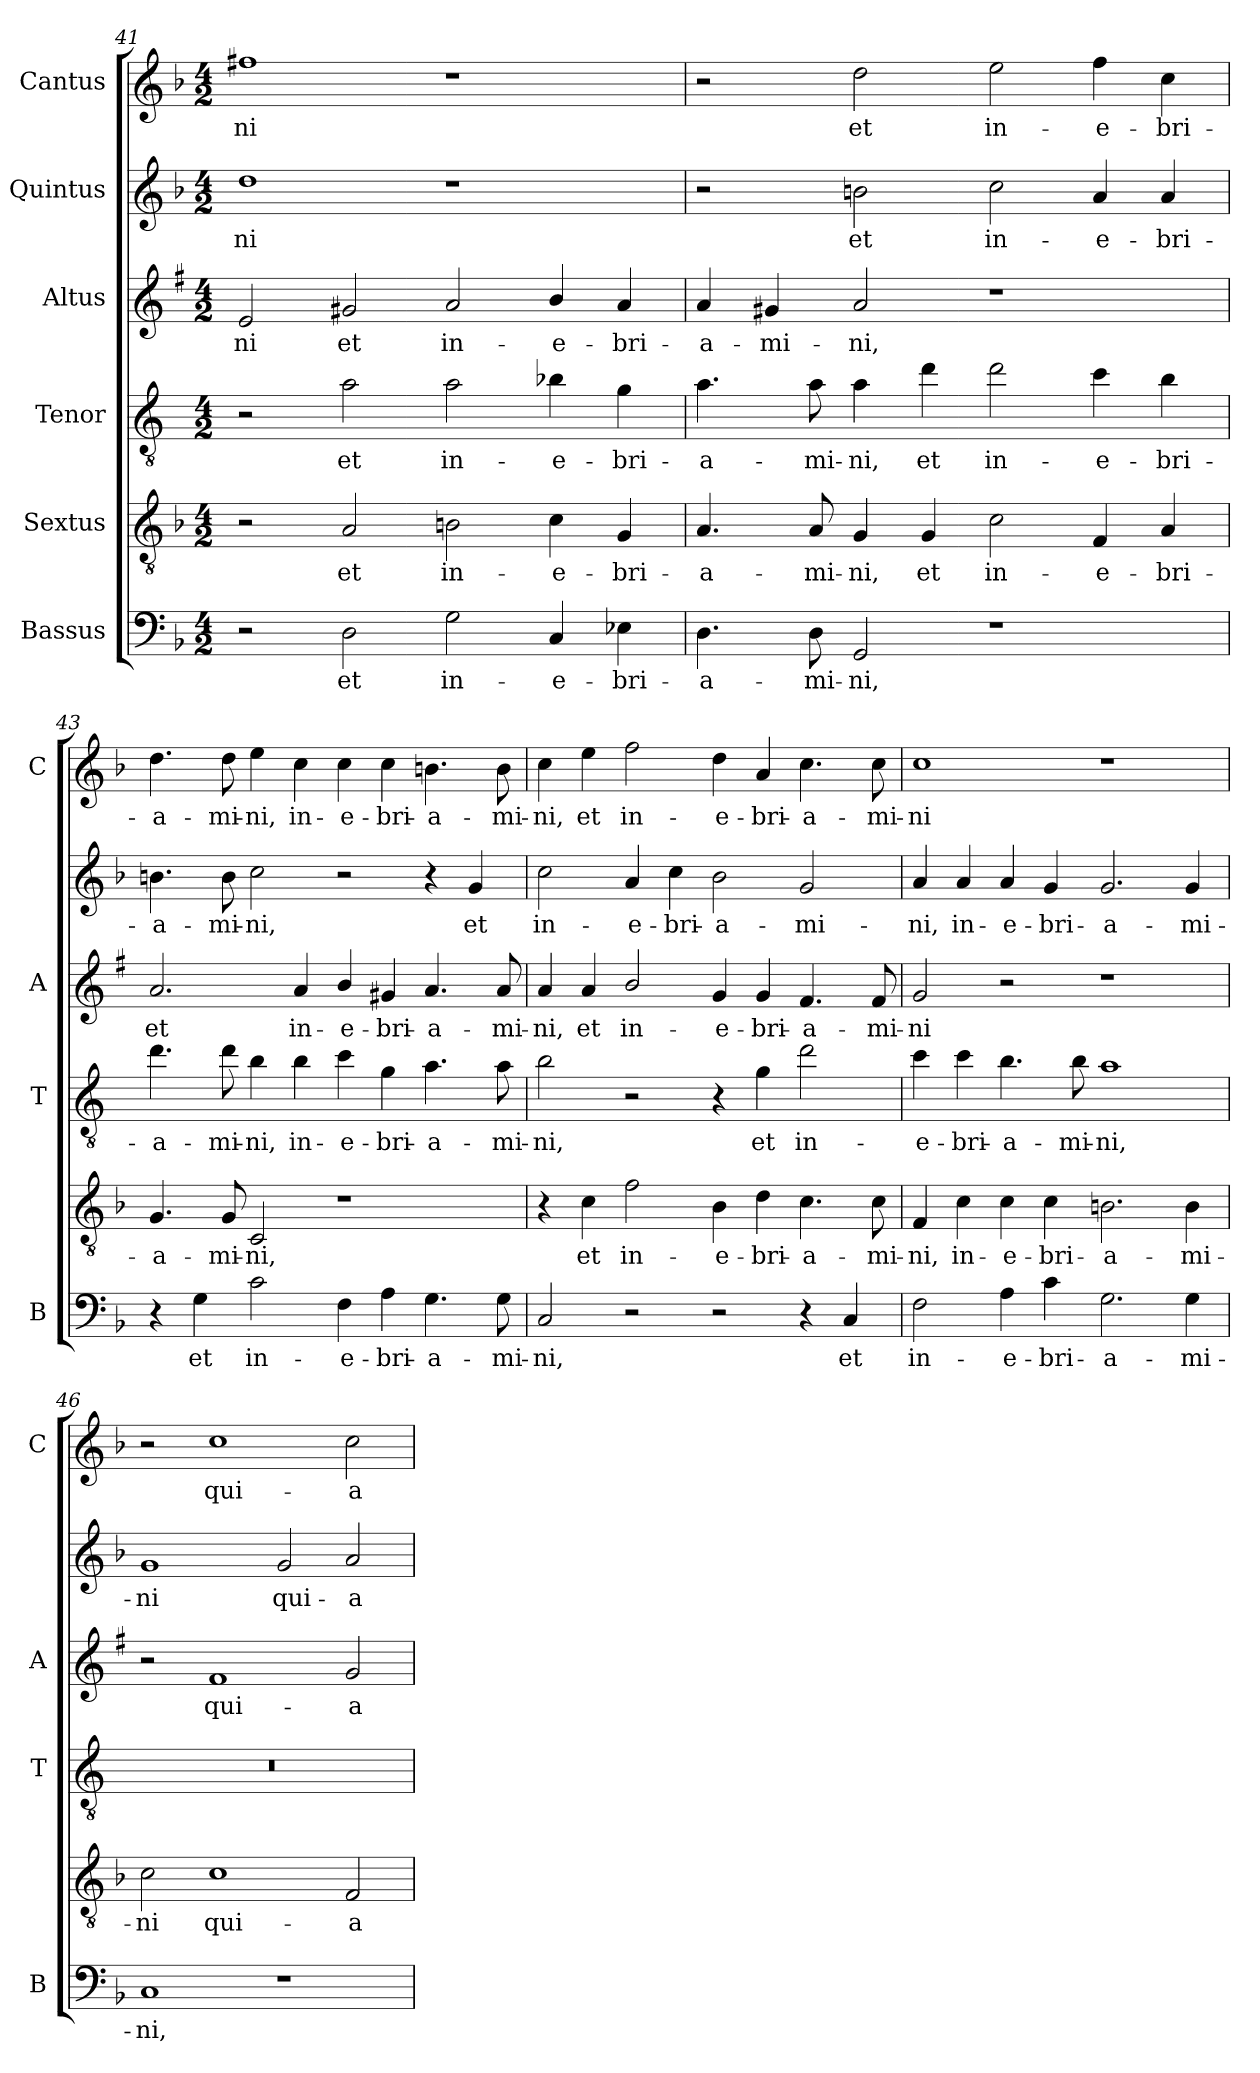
**kern	**text	**kern	**text	**kern	**text	**kern	**text	**kern	**text	**kern	**text
*part6	*part6	*part5	*part5	*part4	*part4	*part3	*part3	*part2	*part2	*part1	*part1
*staff6	*staff6	*staff5	*staff5	*staff4	*staff4	*staff3	*staff3	*staff2	*staff2	*staff1	*staff1
*I"Bassus	*	*I"Sextus	*	*I"Tenor	*	*I"Altus	*	*I"Quintus	*	*I"Cantus	*
*I'B	*	*	*	*I'T	*	*I'A	*	*	*	*I'C	*
*clefF4	*	*clefGv2	*	*clefGv2	*	*clefG2	*	*clefG2	*	*clefG2	*
*	*	*	*	*ITrd4c7	*	*ITrd1c2	*	*	*	*	*
*k[b-]	*	*k[b-]	*	*k[b-]	*	*k[b-]	*	*k[b-]	*	*k[b-]	*
*F:	*	*F:	*	*F:	*	*F:	*	*F:	*	*F:	*
*M4/2	*	*M4/2	*	*M4/2	*	*M4/2	*	*M4/2	*	*M4/2	*
=41	=41	=41	=41	=41	=41	=41	=41	=41	=41	=41	=41
!	!	!	!	!	!	!	!LO:LY:b	!	!LO:LY:b	!	!LO:LY:b
2r	.	2r	.	2r	.	2d/	-ni	1dd	-ni	1ff#X	-ni
!	!LO:LY:b	!	!LO:LY:b	!	!LO:LY:b	!	!LO:LY:b	!	!	!	!
2D\	et	2A/	et	2d\	et	2f#X/	et	.	.	.	.
!	!LO:LY:b	!	!LO:LY:b	!	!LO:LY:b	!	!LO:LY:b	!	!	!	!
2G\	in-	2Bn\	in-	2d\	in-	2g/	in-	1r	.	1r	.
!	!LO:LY:b	!	!LO:LY:b	!	!LO:LY:b	!	!LO:LY:b	!	!	!	!
4C/	-e-	4c\	-e-	4e-X\	-e-	4a/	-e-	.	.	.	.
!	!LO:LY:b	!	!LO:LY:b	!	!LO:LY:b	!	!LO:LY:b	!	!	!	!
4E-X\	-bri-	4G/	-bri-	4c\	-bri-	4g/	-bri-	.	.	.	.
=42	=42	=42	=42	=42	=42	=42	=42	=42	=42	=42	=42
!	!LO:LY:b	!	!LO:LY:b	!	!LO:LY:b	!	!LO:LY:b	!	!	!	!
4.D\	-a-	4.A/	-a-	4.d\	-a-	4g/	-a-	2r	.	2r	.
!	!	!	!	!	!	!	!LO:LY:b	!	!	!	!
.	.	.	.	.	.	4f#X/	-mi-	.	.	.	.
!	!LO:LY:b	!	!LO:LY:b	!	!LO:LY:b	!	!	!	!	!	!
8D\	-mi-	8A/	-mi-	8d\	-mi-	.	.	.	.	.	.
!	!LO:LY:b	!	!LO:LY:b	!	!LO:LY:b	!	!LO:LY:b	!	!LO:LY:b	!	!LO:LY:b
2GG/	-ni,	4G/	-ni,	4d\	-ni,	2g/	-ni,	2bn\	et	2dd\	et
!	!	!	!LO:LY:b	!	!LO:LY:b	!	!	!	!	!	!
.	.	4G/	et	4g\	et	.	.	.	.	.	.
!	!	!	!LO:LY:b	!	!LO:LY:b	!	!	!	!LO:LY:b	!	!LO:LY:b
1r	.	2c\	in-	2g\	in-	1r	.	2cc\	in-	2ee\	in-
!	!	!	!LO:LY:b	!	!LO:LY:b	!	!	!	!LO:LY:b	!	!LO:LY:b
.	.	4F/	-e-	4f\	-e-	.	.	4a/	-e-	4ff\	-e-
!	!	!	!LO:LY:b	!	!LO:LY:b	!	!	!	!LO:LY:b	!	!LO:LY:b
.	.	4A/	-bri-	4e\	-bri-	.	.	4a/	-bri-	4cc\	-bri-
!!LO:PB:g=z
=43	=43	=43	=43	=43	=43	=43	=43	=43	=43	=43	=43
!	!	!	!LO:LY:b	!	!LO:LY:b	!	!LO:LY:b	!	!LO:LY:b	!	!LO:LY:b
4r	.	4.G/	-a-	4.g\	-a-	2.g/	et	4.bn\	-a-	4.dd\	-a-
!	!LO:LY:b	!	!	!	!	!	!	!	!	!	!
4G\	et	.	.	.	.	.	.	.	.	.	.
!	!	!	!LO:LY:b	!	!LO:LY:b	!	!	!	!LO:LY:b	!	!LO:LY:b
.	.	8G/	-mi-	8g\	-mi-	.	.	8b\	-mi-	8dd\	-mi-
!	!LO:LY:b	!	!LO:LY:b	!	!LO:LY:b	!	!	!	!LO:LY:b	!	!LO:LY:b
2c\	in-	2C/	-ni,	4e\	-ni,	.	.	2cc\	-ni,	4ee\	-ni,
!	!	!	!	!	!LO:LY:b	!	!LO:LY:b	!	!	!	!LO:LY:b
.	.	.	.	4e\	in-	4g/	in-	.	.	4cc\	in-
!	!LO:LY:b	!	!	!	!LO:LY:b	!	!LO:LY:b	!	!	!	!LO:LY:b
4F\	-e-	1r	.	4f\	-e-	4a/	-e-	2r	.	4cc\	-e-
!	!LO:LY:b	!	!	!	!LO:LY:b	!	!LO:LY:b	!	!	!	!LO:LY:b
4A\	-bri-	.	.	4c\	-bri-	4f#X/	-bri-	.	.	4cc\	-bri-
!	!LO:LY:b	!	!	!	!LO:LY:b	!	!LO:LY:b	!	!	!	!LO:LY:b
4.G\	-a-	.	.	4.d\	-a-	4.g/	-a-	4r	.	4.bn\	-a-
!	!	!	!	!	!	!	!	!	!LO:LY:b	!	!
.	.	.	.	.	.	.	.	4g/	et	.	.
!	!LO:LY:b	!	!	!	!LO:LY:b	!	!LO:LY:b	!	!	!	!LO:LY:b
8G\	-mi-	.	.	8d\	-mi-	8g/	-mi-	.	.	8b\	-mi-
=44	=44	=44	=44	=44	=44	=44	=44	=44	=44	=44	=44
!	!LO:LY:b	!	!	!	!LO:LY:b	!	!LO:LY:b	!	!LO:LY:b	!	!LO:LY:b
2C/	-ni,	4r	.	2e\	-ni,	4g/	-ni,	2cc\	in-	4cc\	-ni,
!	!	!	!LO:LY:b	!	!	!	!LO:LY:b	!	!	!	!LO:LY:b
.	.	4c\	et	.	.	4g/	et	.	.	4ee\	et
!	!	!	!LO:LY:b	!	!	!	!LO:LY:b	!	!LO:LY:b	!	!LO:LY:b
2r	.	2f\	in-	2r	.	2a/	in-	4a/	-e-	2ff\	in-
!	!	!	!	!	!	!	!	!	!LO:LY:b	!	!
.	.	.	.	.	.	.	.	4cc\	-bri-	.	.
!	!	!	!LO:LY:b	!	!	!	!LO:LY:b	!	!LO:LY:b	!	!LO:LY:b
2r	.	4B-\	-e-	4r	.	4f/	-e-	2b-\	-a-	4dd\	-e-
!	!	!	!LO:LY:b	!	!LO:LY:b	!	!LO:LY:b	!	!	!	!LO:LY:b
.	.	4d\	-bri-	4c\	et	4f/	-bri-	.	.	4a/	-bri-
!	!	!	!LO:LY:b	!	!LO:LY:b	!	!LO:LY:b	!	!LO:LY:b	!	!LO:LY:b
4r	.	4.c\	-a-	2g\	in-	4.e/	-a-	2g/	-mi-	4.cc\	-a-
!	!LO:LY:b	!	!	!	!	!	!	!	!	!	!
4C/	et	.	.	.	.	.	.	.	.	.	.
!	!	!	!LO:LY:b	!	!	!	!LO:LY:b	!	!	!	!LO:LY:b
.	.	8c\	-mi-	.	.	8e/	-mi-	.	.	8cc\	-mi-
=45	=45	=45	=45	=45	=45	=45	=45	=45	=45	=45	=45
!	!LO:LY:b	!	!LO:LY:b	!	!LO:LY:b	!	!LO:LY:b	!	!LO:LY:b	!	!LO:LY:b
2F\	in-	4F/	-ni,	4f\	-e-	2f/	-ni	4a/	-ni,	1cc	-ni
!	!	!	!LO:LY:b	!	!LO:LY:b	!	!	!	!LO:LY:b	!	!
.	.	4c\	in-	4f\	-bri-	.	.	4a/	in-	.	.
!	!LO:LY:b	!	!LO:LY:b	!	!LO:LY:b	!	!	!	!LO:LY:b	!	!
4A\	-e-	4c\	-e-	4.e\	-a-	2r	.	4a/	-e-	.	.
!	!LO:LY:b	!	!LO:LY:b	!	!	!	!	!	!LO:LY:b	!	!
4c\	-bri-	4c\	-bri-	.	.	.	.	4g/	-bri-	.	.
!	!	!	!	!	!LO:LY:b	!	!	!	!	!	!
.	.	.	.	8e\	-mi-	.	.	.	.	.	.
!	!LO:LY:b	!	!LO:LY:b	!	!LO:LY:b	!	!	!	!LO:LY:b	!	!
2.G\	-a-	2.Bn\	-a-	1d	-ni,	1r	.	2.g/	-a-	1r	.
!	!LO:LY:b	!	!LO:LY:b	!	!	!	!	!	!LO:LY:b	!	!
4G\	-mi-	4B\	-mi-	.	.	.	.	4g/	-mi-	.	.
=46	=46	=46	=46	=46	=46	=46	=46	=46	=46	=46	=46
!	!LO:LY:b	!	!LO:LY:b	!	!	!	!	!	!LO:LY:b	!	!
1C	-ni,	2c\	-ni	0r	.	2r	.	1g	-ni	2r	.
!	!	!	!LO:LY:b	!	!	!	!LO:LY:b	!	!	!	!LO:LY:b
.	.	1c	qui-	.	.	1e	qui-	.	.	1cc	qui-
!	!	!	!	!	!	!	!	!	!LO:LY:b	!	!
1r	.	.	.	.	.	.	.	2g/	qui-	.	.
!	!	!	!LO:LY:b	!	!	!	!LO:LY:b	!	!LO:LY:b	!	!LO:LY:b
.	.	2F/	-a	.	.	2f/	-a	2a/	-a	2cc\	-a
=	=	=	=	=	=	=	=	=	=	=	=
*-	*-	*-	*-	*-	*-	*-	*-	*-	*-	*-	*-
